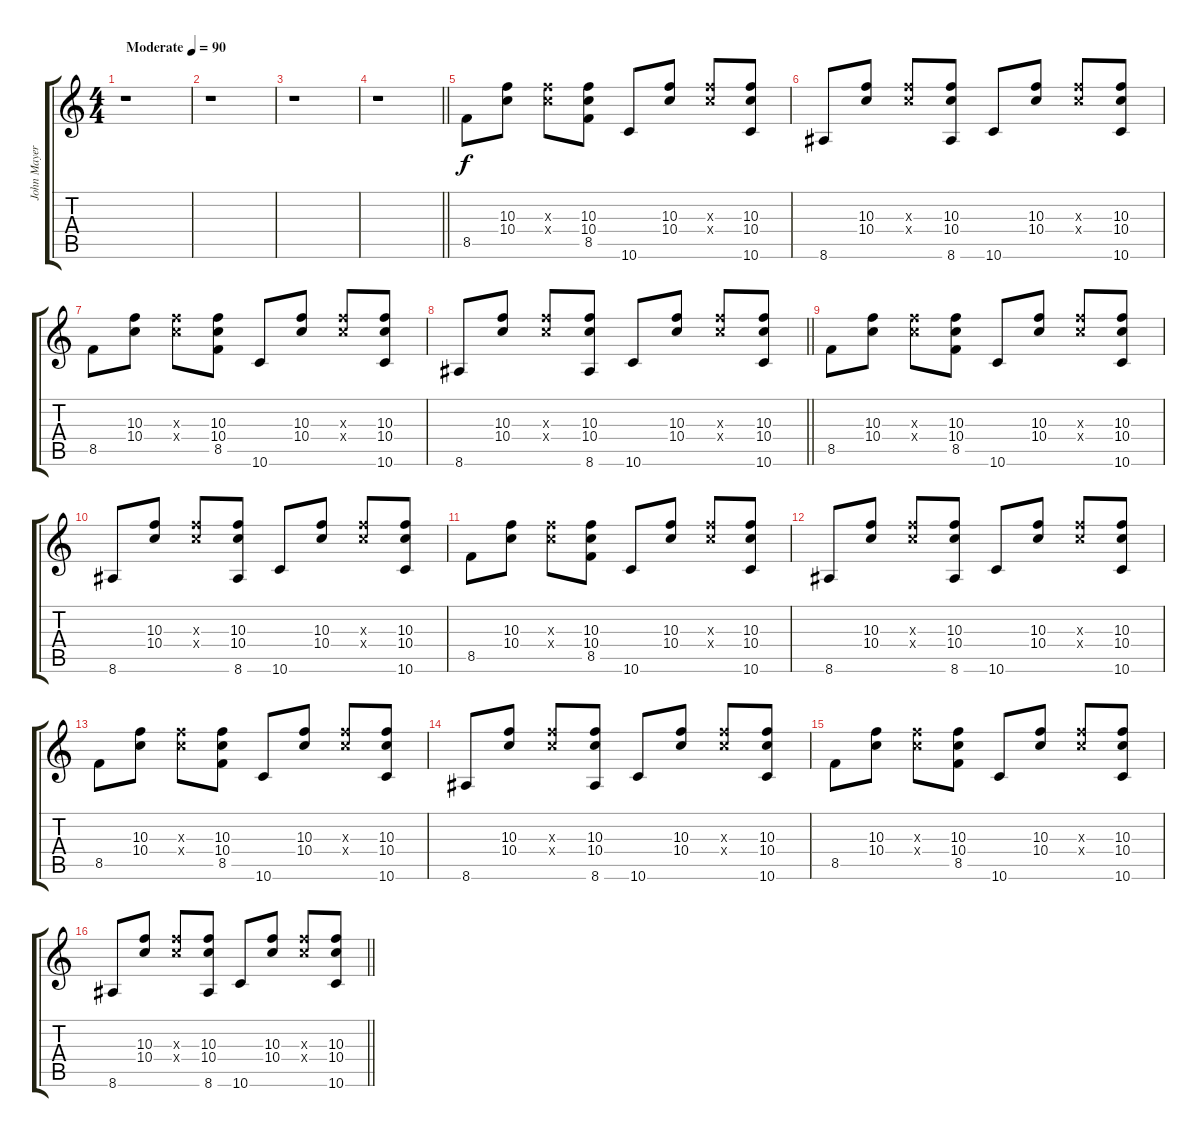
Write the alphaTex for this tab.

\track ("John Mayer" "John Mayer") {instrument acousticguitarsteel}
\staff {score tabs}
\tuning (E4 B3 G3 D3 A2 D2) {hide}
\ts (4 4)
\tempo (90 "Moderate")
\clef g2
\ks c
r.1{dy f instrument acousticguitarsteel} |
r.1 |
r.1 |
\barLineRight lightlight
r.1 |
8.5.8 (10.3 10.4).8 (10.3{x} 10.4{x}).8 (10.3 10.4 8.5).8 10.6.8 (10.3 10.4).8 (10.3{x} 10.4{x}).8 (10.3 10.4 10.6).8 |
8.6.8 (10.3 10.4).8 (10.3{x} 10.4{x}).8 (10.3 10.4 8.6).8 10.6.8 (10.3 10.4).8 (10.3{x} 10.4{x}).8 (10.3 10.4 10.6).8 |
8.5.8 (10.3 10.4).8 (10.3{x} 10.4{x}).8 (10.3 10.4 8.5).8 10.6.8 (10.3 10.4).8 (10.3{x} 10.4{x}).8 (10.3 10.4 10.6).8 |
\barLineRight lightlight
8.6.8 (10.3 10.4).8 (10.3{x} 10.4{x}).8 (10.3 10.4 8.6).8 10.6.8 (10.3 10.4).8 (10.3{x} 10.4{x}).8 (10.3 10.4 10.6).8 |
8.5.8 (10.3 10.4).8 (10.3{x} 10.4{x}).8 (10.3 10.4 8.5).8 10.6.8 (10.3 10.4).8 (10.3{x} 10.4{x}).8 (10.3 10.4 10.6).8 |
8.6.8 (10.3 10.4).8 (10.3{x} 10.4{x}).8 (10.3 10.4 8.6).8 10.6.8 (10.3 10.4).8 (10.3{x} 10.4{x}).8 (10.3 10.4 10.6).8 |
8.5.8 (10.3 10.4).8 (10.3{x} 10.4{x}).8 (10.3 10.4 8.5).8 10.6.8 (10.3 10.4).8 (10.3{x} 10.4{x}).8 (10.3 10.4 10.6).8 |
8.6.8 (10.3 10.4).8 (10.3{x} 10.4{x}).8 (10.3 10.4 8.6).8 10.6.8 (10.3 10.4).8 (10.3{x} 10.4{x}).8 (10.3 10.4 10.6).8 |
8.5.8 (10.3 10.4).8 (10.3{x} 10.4{x}).8 (10.3 10.4 8.5).8 10.6.8 (10.3 10.4).8 (10.3{x} 10.4{x}).8 (10.3 10.4 10.6).8 |
8.6.8 (10.3 10.4).8 (10.3{x} 10.4{x}).8 (10.3 10.4 8.6).8 10.6.8 (10.3 10.4).8 (10.3{x} 10.4{x}).8 (10.3 10.4 10.6).8 |
8.5.8 (10.3 10.4).8 (10.3{x} 10.4{x}).8 (10.3 10.4 8.5).8 10.6.8 (10.3 10.4).8 (10.3{x} 10.4{x}).8 (10.3 10.4 10.6).8 |
\barLineRight lightlight
8.6.8 (10.3 10.4).8 (10.3{x} 10.4{x}).8 (10.3 10.4 8.6).8 10.6.8 (10.3 10.4).8 (10.3{x} 10.4{x}).8 (10.3 10.4 10.6).8
